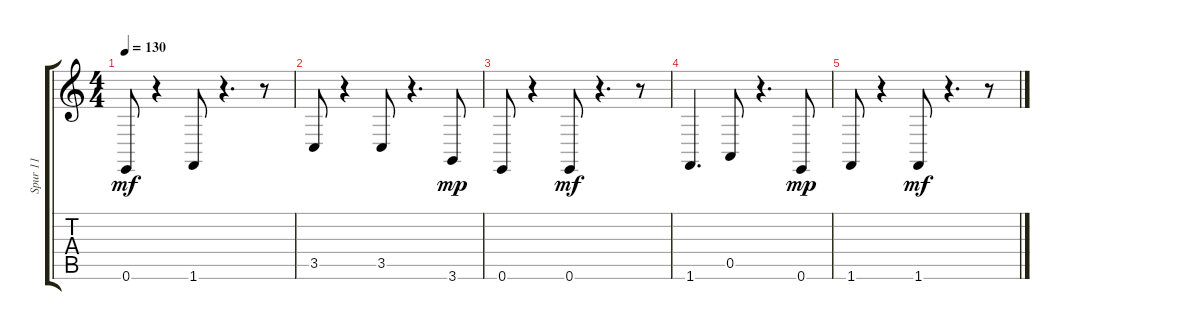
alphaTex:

\track ("Spur 11" "Spur 11") {instrument acousticgrandpiano}
\staff {score tabs}
\tuning (E4 B3 G3 D3 A2 E2) {hide}
\ts (4 4)
\tempo 130
\clef g2
\ks c
0.6.8{dy mf} r.4 1.6.8 r.4{d} r.8 |
3.5.8 r.4 3.5.8 r.4{d} 3.6.8{dy mp} |
0.6.8 r.4 0.6.8{dy mf} r.4{d} r.8 |
1.6.4{d} 0.5.8 r.4{d} 0.6.8{dy mp} |
1.6.8 r.4 1.6.8{dy mf} r.4{d} r.8
